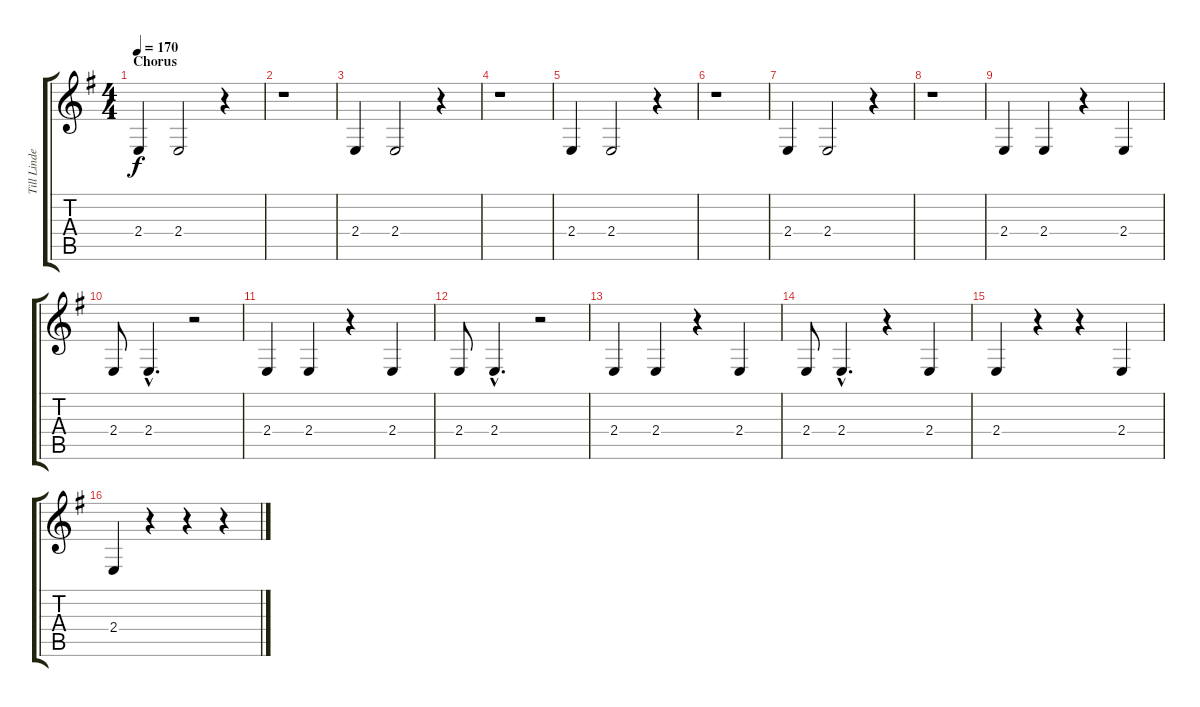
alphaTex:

\track ("Till Lindemann - Lyrics" "Till Linde") {instrument oboe}
\staff {score tabs}
\tuning (E4 B3 G3 D3 A2 E2) {hide}
\ts (4 4)
\section ("" "Chorus")
\tempo 170
\clef g2
\ks g
2.4.4{dy f} 2.4.2 r.4 |
r.1 |
2.4.4 2.4.2 r.4 |
r.1 |
2.4.4 2.4.2 r.4 |
r.1 |
2.4.4 2.4.2 r.4 |
r.1 |
2.4.4 2.4.4 r.4 2.4.4 |
2.4.8 2.4{hac}.4{d} r.2 |
2.4.4 2.4.4 r.4 2.4.4 |
2.4.8 2.4{hac}.4{d} r.2 |
2.4.4 2.4.4 r.4 2.4.4 |
2.4.8 2.4{hac}.4{d} r.4 2.4.4 |
2.4.4 r.4 r.4 2.4.4 |
2.4.4 r.4 r.4 r.4
